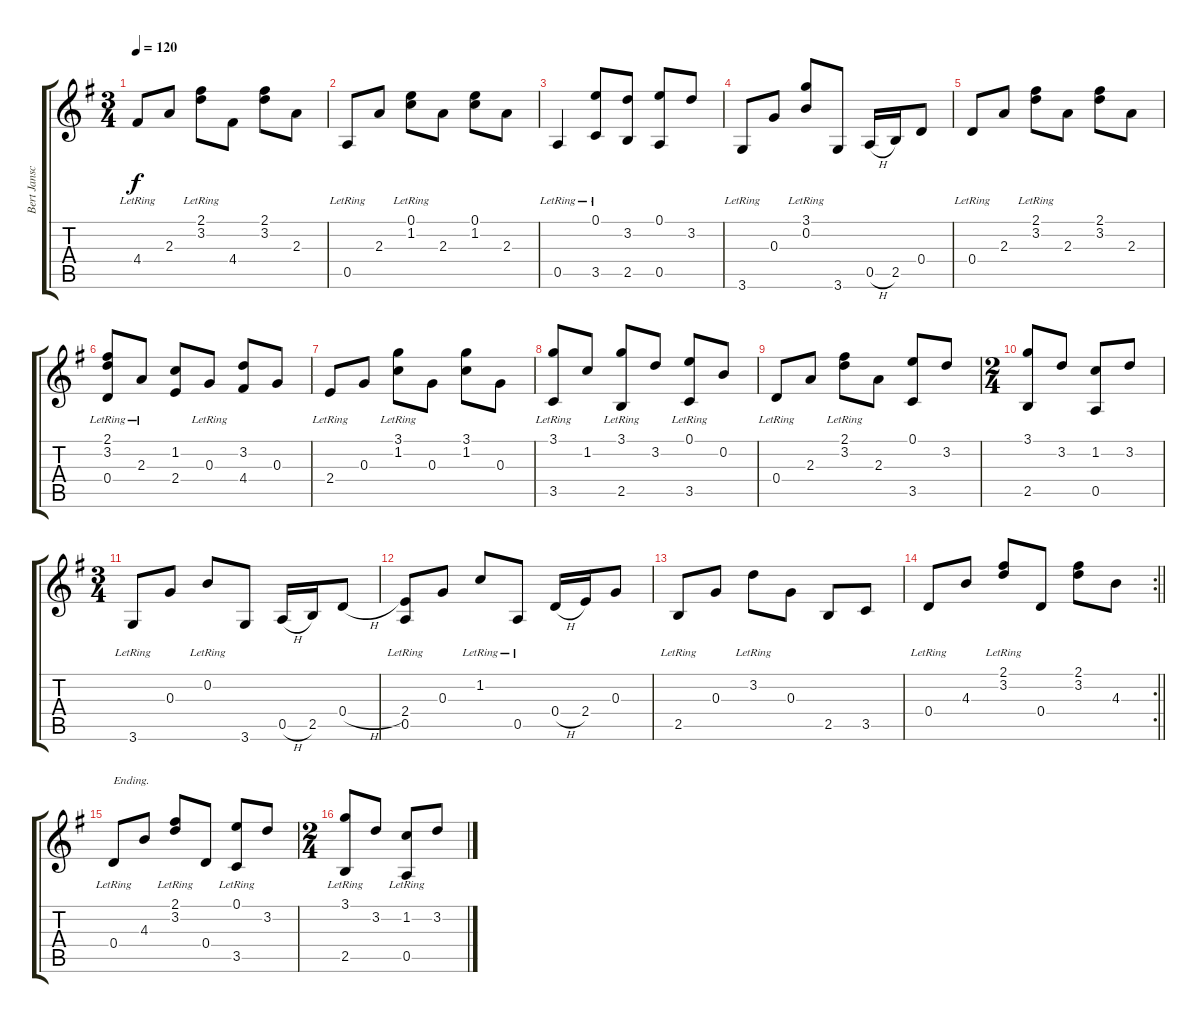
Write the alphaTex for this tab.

\track ("Bert Jansch" "Bert Jansc") {instrument acousticguitarsteel}
\staff {score tabs}
\tuning (E4 B3 G3 D3 A2 E2) {hide}
\ts (3 4)
\tempo 120
\clef g2
\ks g
4.4{lr}.8{dy f} 2.3.8 (2.1{lr} 3.2{lr}).8 4.4.8 (2.1 3.2).8 2.3.8 |
0.5{lr}.8 2.3.8 (0.1{lr} 1.2{lr}).8 2.3.8 (0.1 1.2).8 2.3.8 |
0.5{lr}.4 (0.1{lr} 3.5).8 (3.2 2.5).8 (0.1 0.5).8 3.2.8 |
3.6{lr}.8 0.3.8 (3.1{lr} 0.2{lr}).8 3.6.8 0.5{h}.16 2.5.16 0.4.8 |
0.4{lr}.8 2.3.8 (2.1{lr} 3.2{lr}).8 2.3.8 (2.1 3.2).8 2.3.8 |
(2.1 3.2 0.4{lr}).8 2.3{lr}.8 (1.2 2.4).8 0.3{lr}.8 (3.2 4.4).8 0.3.8 |
2.4{lr}.8 0.3.8 (3.1{lr} 1.2{lr}).8 0.3.8 (3.1 1.2).8 0.3.8 |
(3.1 3.5{lr}).8 1.2.8 (3.1{lr} 2.5).8 3.2.8 (0.1 3.5{lr}).8 0.2.8 |
0.4{lr}.8 2.3.8 (2.1{lr} 3.2{lr}).8 2.3.8 (0.1 3.5).8 3.2.8 |
\ts (2 4)
(3.1 2.5).8 3.2.8 (1.2 0.5).8 3.2.8 |
\ts (3 4)
3.6{lr}.8 0.3.8 0.2{lr}.8 3.6.8 0.5{h}.16 2.5.16 0.4{h}.8 |
(2.4 0.5{lr}).8 0.3.8 1.2{lr}.8 0.5{lr}.8 0.4{h}.16 2.4.16 0.3.8 |
2.5{lr}.8 0.3.8 3.2{lr}.8 0.3.8 2.5.8 3.5.8 |
\rc 2
\barLineRight lightlight
0.4{lr}.8 4.3.8 (2.1{lr} 3.2{lr}).8 0.4.8 (2.1 3.2).8 4.3.8 |
0.4{lr}.8{txt "Ending."} 4.3.8 (2.1{lr} 3.2{lr}).8 0.4.8 (0.1 3.5{lr}).8 3.2.8 |
\ts (2 4)
(3.1 2.5{lr}).8 3.2.8 (1.2 0.5{lr}).8 3.2.8
